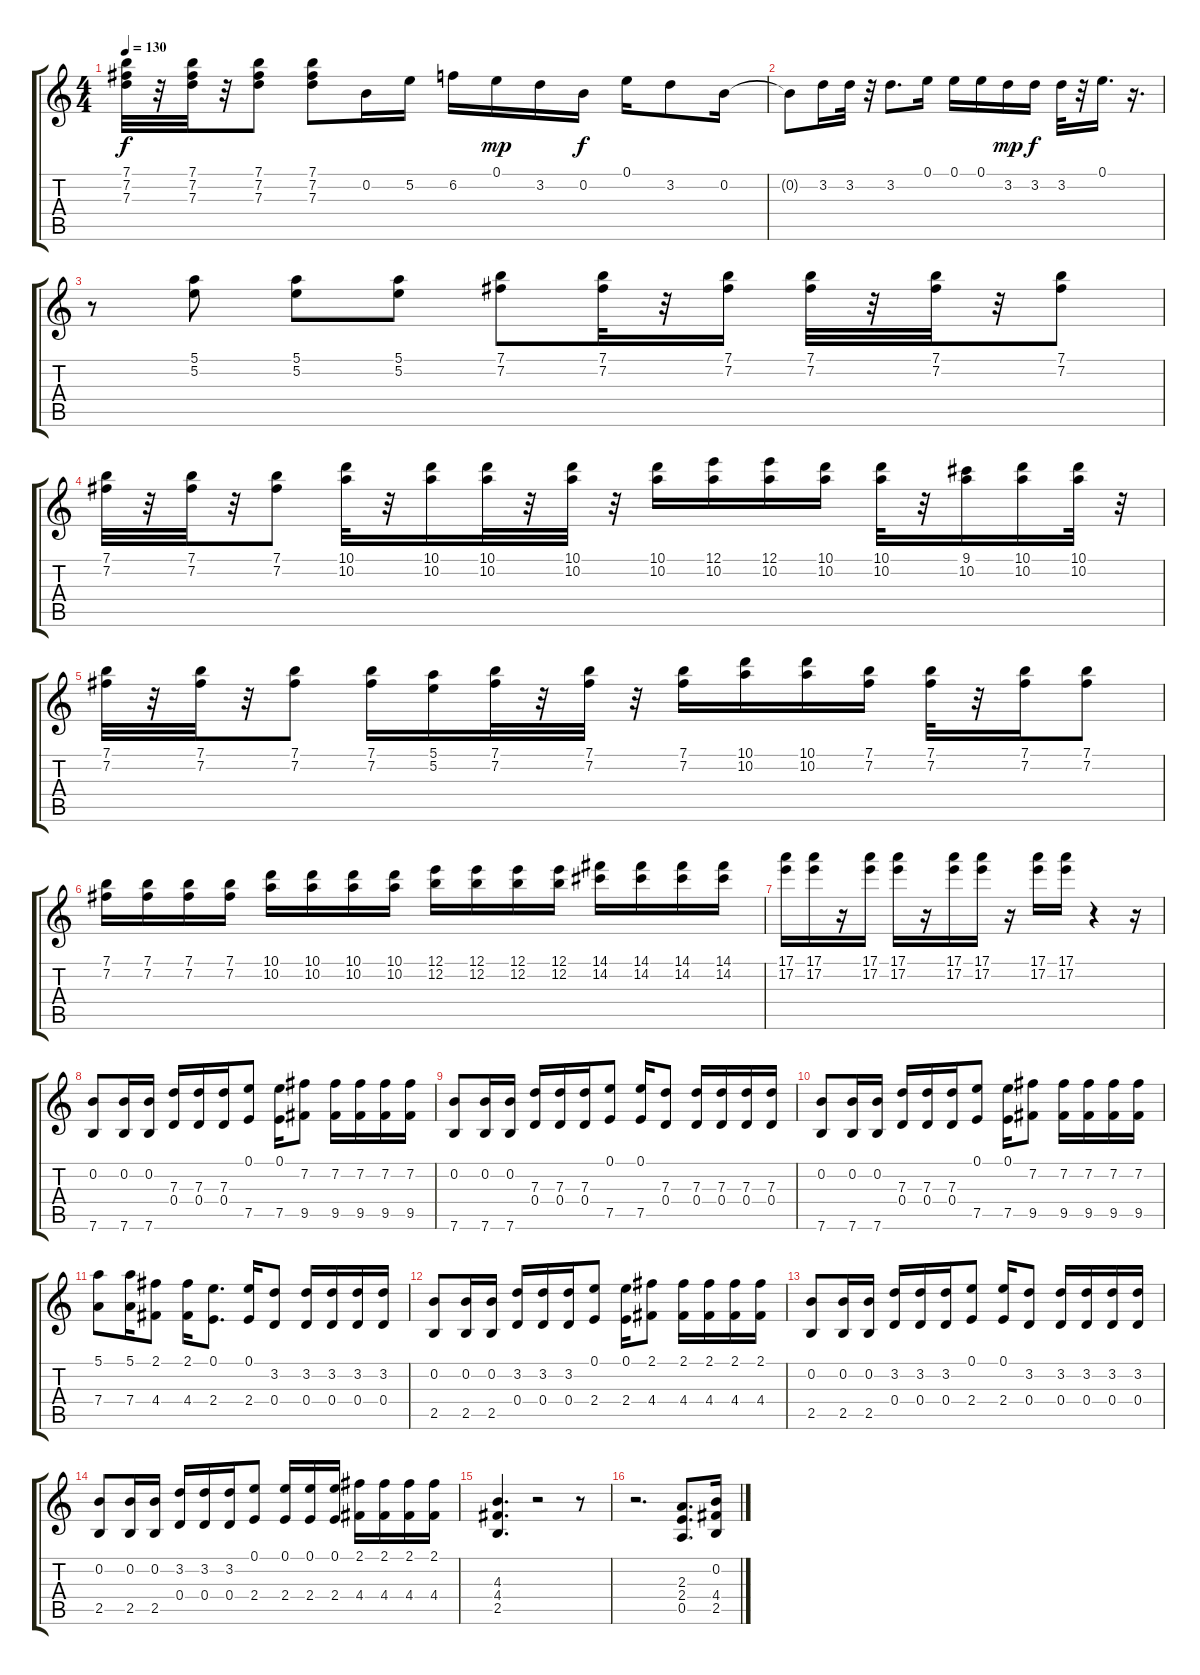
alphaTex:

\track "" {instrument overdrivenguitar}
\staff {score tabs}
\tuning (E4 B3 G3 D3 A2 E2) {hide}
\ts (4 4)
\tempo 130
\clef g2
\ks c
(7.1 7.2 7.3).32{dy f} r.32 (7.1 7.2 7.3).32 r.32 (7.1 7.2 7.3).8 (7.1 7.2 7.3).8 0.2.16 5.2.16 6.2.16 0.1.16{dy mp} 3.2.16 0.2.16{dy f} 0.1.16 3.2.8 0.2.16 |
0.2{t}.8 3.2.16 3.2.32 r.32 3.2.8{d} 0.1.16 0.1.16 0.1.16 3.2.16{dy mp} 3.2.16{dy f} 3.2.32 r.32 0.1.16{d} r.16{d} |
r.8 (5.1 5.2).8 (5.1 5.2).8 (5.1 5.2).8 (7.1 7.2).8 (7.1 7.2).32 r.32 (7.1 7.2).16 (7.1 7.2).32 r.32 (7.1 7.2).32 r.32 (7.1 7.2).8 |
(7.1 7.2).32 r.32 (7.1 7.2).32 r.32 (7.1 7.2).8 (10.1 10.2).32 r.32 (10.1 10.2).16 (10.1 10.2).32 r.32 (10.1 10.2).32 r.32 (10.1 10.2).16 (12.1 10.2).16 (12.1 10.2).16 (10.1 10.2).16 (10.1 10.2).32 r.32 (9.1 10.2).16 (10.1 10.2).16 (10.1 10.2).32 r.32 |
(7.1 7.2).32 r.32 (7.1 7.2).32 r.32 (7.1 7.2).8 (7.1 7.2).16 (5.1 5.2).16 (7.1 7.2).32 r.32 (7.1 7.2).32 r.32 (7.1 7.2).16 (10.1 10.2).16 (10.1 10.2).16 (7.1 7.2).16 (7.1 7.2).32 r.32 (7.1 7.2).16 (7.1 7.2).8 |
(7.1 7.2).16 (7.1 7.2).16 (7.1 7.2).16 (7.1 7.2).16 (10.1 10.2).16 (10.1 10.2).16 (10.1 10.2).16 (10.1 10.2).16 (12.1 12.2).16 (12.1 12.2).16 (12.1 12.2).16 (12.1 12.2).16 (14.1 14.2).16 (14.1 14.2).16 (14.1 14.2).16 (14.1 14.2).16 |
(17.1 17.2).16 (17.1 17.2).16 r.16 (17.1 17.2).16 (17.1 17.2).16 r.16 (17.1 17.2).16 (17.1 17.2).16 r.16 (17.1 17.2).16 (17.1 17.2).16 r.4 r.16 |
(0.2 7.6).8 (0.2 7.6).16 (0.2 7.6).16 (7.3 0.4).16 (7.3 0.4).16 (7.3 0.4).16 (0.1 7.5).8 (0.1 7.5).16 (7.2 9.5).8 (7.2 9.5).16 (7.2 9.5).16 (7.2 9.5).16 (7.2 9.5).16 |
(0.2 7.6).8 (0.2 7.6).16 (0.2 7.6).16 (7.3 0.4).16 (7.3 0.4).16 (7.3 0.4).16 (0.1 7.5).8 (0.1 7.5).16 (7.3 0.4).8 (7.3 0.4).16 (7.3 0.4).16 (7.3 0.4).16 (7.3 0.4).16 |
(0.2 7.6).8 (0.2 7.6).16 (0.2 7.6).16 (7.3 0.4).16 (7.3 0.4).16 (7.3 0.4).16 (0.1 7.5).8 (0.1 7.5).16 (7.2 9.5).8 (7.2 9.5).16 (7.2 9.5).16 (7.2 9.5).16 (7.2 9.5).16 |
(5.1 7.4).8 (5.1 7.4).16 (2.1 4.4).8 (2.1 4.4).16 (0.1 2.4).8{d} (0.1 2.4).16 (3.2 0.4).8 (3.2 0.4).16 (3.2 0.4).16 (3.2 0.4).16 (3.2 0.4).16 |
(0.2 2.5).8 (0.2 2.5).16 (0.2 2.5).16 (3.2 0.4).16 (3.2 0.4).16 (3.2 0.4).16 (0.1 2.4).8 (0.1 2.4).16 (2.1 4.4).8 (2.1 4.4).16 (2.1 4.4).16 (2.1 4.4).16 (2.1 4.4).16 |
(0.2 2.5).8 (0.2 2.5).16 (0.2 2.5).16 (3.2 0.4).16 (3.2 0.4).16 (3.2 0.4).16 (0.1 2.4).8 (0.1 2.4).16 (3.2 0.4).8 (3.2 0.4).16 (3.2 0.4).16 (3.2 0.4).16 (3.2 0.4).16 |
(0.2 2.5).8 (0.2 2.5).16 (0.2 2.5).16 (3.2 0.4).16 (3.2 0.4).16 (3.2 0.4).16 (0.1 2.4).8 (0.1 2.4).16 (0.1 2.4).16 (0.1 2.4).16 (2.1 4.4).16 (2.1 4.4).16 (2.1 4.4).16 (2.1 4.4).16 |
(4.3 4.4 2.5).4{d} r.2 r.8 |
r.2{d} (2.3 2.4 0.5).8{d} (0.2 4.4 2.5).16
